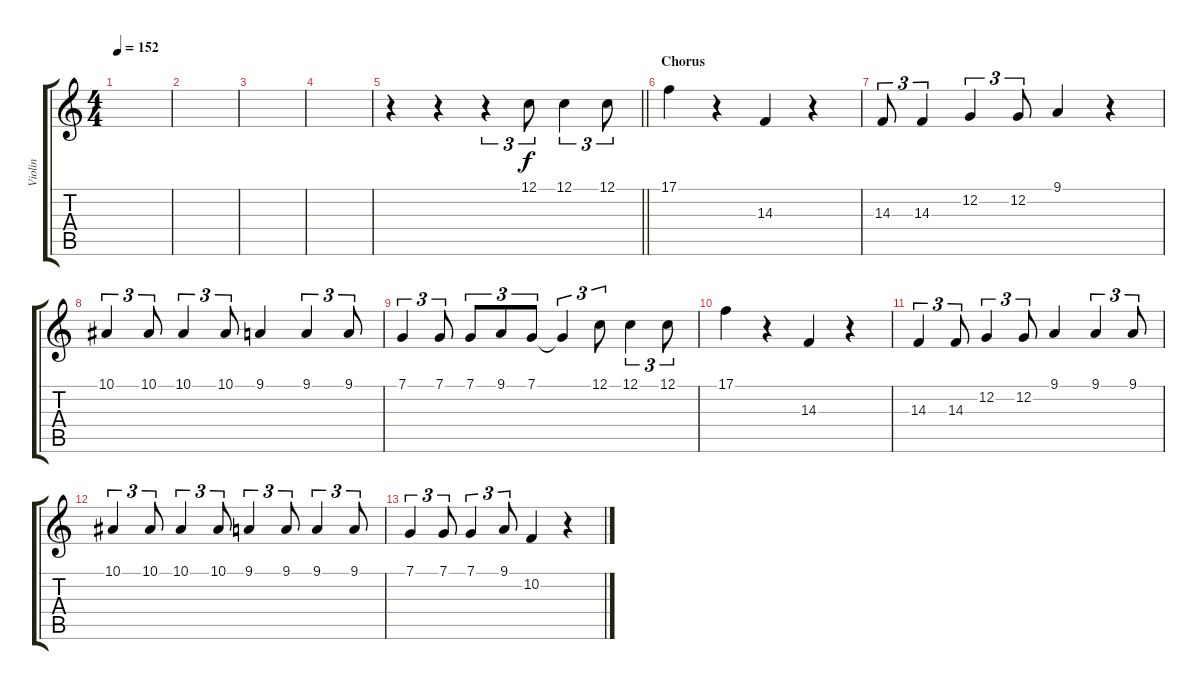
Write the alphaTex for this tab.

\track ("Violin" "Violin") {instrument violin}
\staff {score tabs}
\tuning (C4 G3 Eb3 Bb2 F2 C2) {hide}
\ts (4 4)
\tempo 152
\clef g2
\ks c
|
|
|
|
\barLineRight lightlight
r.4 r.4 r.4{tu (3 2)} 12.1.8{tu (3 2)} 12.1.4{tu (3 2)} 12.1.8{tu (3 2)} |
\section ("" "Chorus")
17.1.4 r.4 14.3.4 r.4 |
14.3.8{tu (3 2)} 14.3.4{tu (3 2)} 12.2.4{tu (3 2)} 12.2.8{tu (3 2)} 9.1.4 r.4 |
10.1.4{tu (3 2)} 10.1.8{tu (3 2)} 10.1.4{tu (3 2)} 10.1.8{tu (3 2)} 9.1.4 9.1.4{tu (3 2)} 9.1.8{tu (3 2)} |
7.1.4{tu (3 2)} 7.1.8{tu (3 2)} 7.1.8{tu (3 2)} 9.1.8{tu (3 2)} 7.1.8{tu (3 2)} 7.1{t}.4{tu (3 2)} 12.1.8{tu (3 2)} 12.1.4{tu (3 2)} 12.1.8{tu (3 2)} |
17.1.4 r.4 14.3.4 r.4 |
14.3.4{tu (3 2)} 14.3.8{tu (3 2)} 12.2.4{tu (3 2)} 12.2.8{tu (3 2)} 9.1.4 9.1.4{tu (3 2)} 9.1.8{tu (3 2)} |
10.1.4{tu (3 2)} 10.1.8{tu (3 2)} 10.1.4{tu (3 2)} 10.1.8{tu (3 2)} 9.1.4{tu (3 2)} 9.1.8{tu (3 2)} 9.1.4{tu (3 2)} 9.1.8{tu (3 2)} |
7.1.4{tu (3 2)} 7.1.8{tu (3 2)} 7.1.4{tu (3 2)} 9.1.8{tu (3 2)} 10.2.4 r.4
